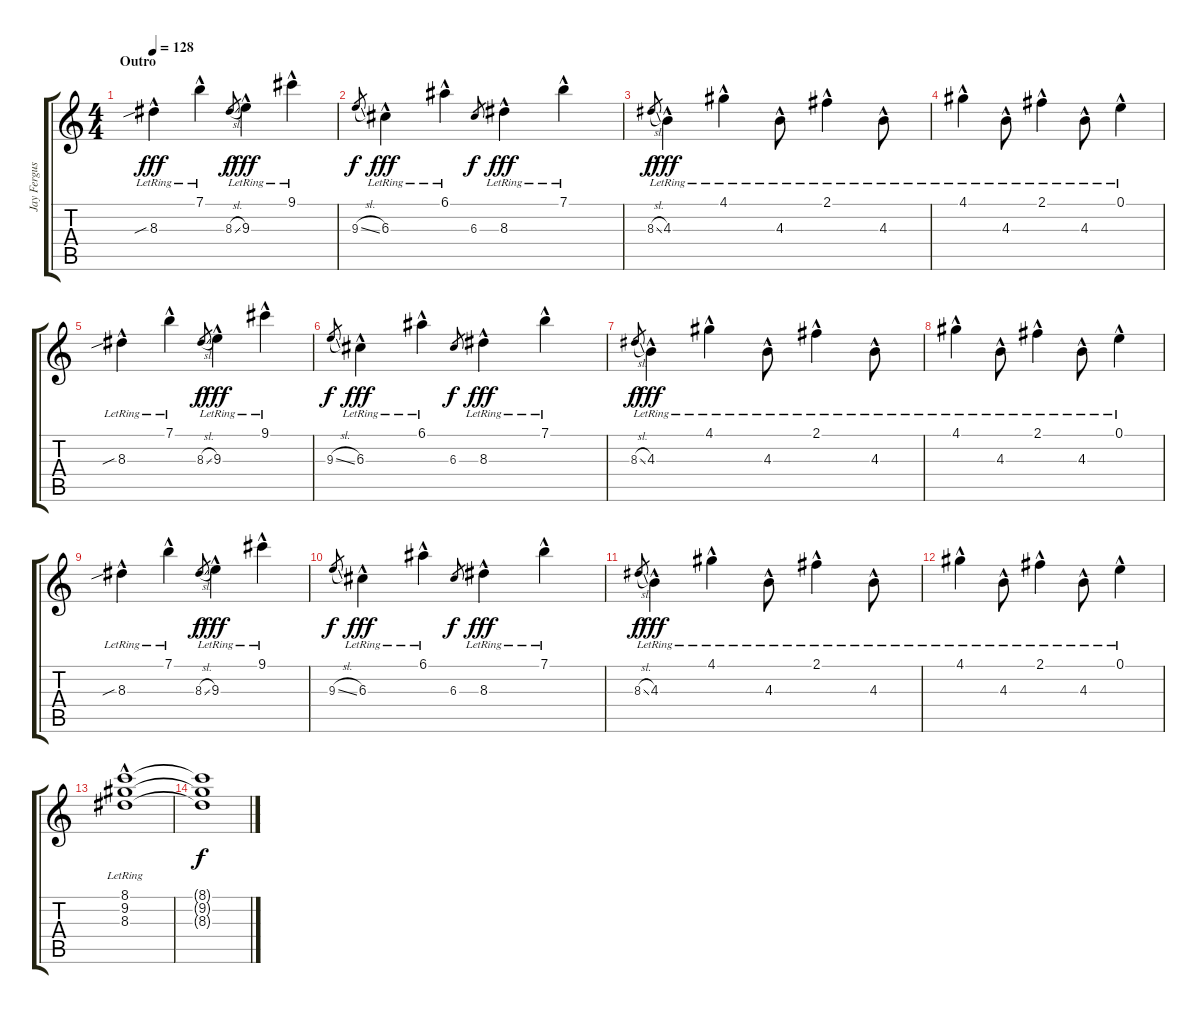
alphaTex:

\track ("Jay Ferguson" "Jay Fergus") {instrument electricguitarjazz}
\staff {score tabs}
\tuning (E4 B3 G3 D3 A2 E2) {hide}
\ts (4 4)
\section ("" "Outro")
\tempo 128
\clef g2
\ks c
8.3{sib hac lr}.4{dy fff} 7.1{hac lr}.4 8.3{sl}.8{gr dy f} 9.3{hac lr}.4{dy fff} 9.1{hac lr}.4 |
9.3{sl}.8{gr dy f} 6.3{hac lr}.4{dy fff} 6.1{hac lr}.4 6.3.8{gr dy f} 8.3{hac lr}.4{dy fff} 7.1{hac lr}.4 |
8.3{sl}.8{gr dy f} 4.3{hac lr}.4{dy fff} 4.1{hac lr}.4 4.3{hac lr}.8 2.1{hac lr}.4 4.3{hac lr}.8 |
4.1{hac lr}.4 4.3{hac lr}.8 2.1{hac lr}.4 4.3{hac lr}.8 0.1{hac lr}.4 |
8.3{sib hac lr}.4 7.1{hac lr}.4 8.3{sl}.8{gr dy f} 9.3{hac lr}.4{dy fff} 9.1{hac lr}.4 |
9.3{sl}.8{gr dy f} 6.3{hac lr}.4{dy fff} 6.1{hac lr}.4 6.3.8{gr dy f} 8.3{hac lr}.4{dy fff} 7.1{hac lr}.4 |
8.3{sl}.8{gr dy f} 4.3{hac lr}.4{dy fff} 4.1{hac lr}.4 4.3{hac lr}.8 2.1{hac lr}.4 4.3{hac lr}.8 |
4.1{hac lr}.4 4.3{hac lr}.8 2.1{hac lr}.4 4.3{hac lr}.8 0.1{hac lr}.4 |
8.3{sib hac lr}.4 7.1{hac lr}.4 8.3{sl}.8{gr dy f} 9.3{hac lr}.4{dy fff} 9.1{hac lr}.4 |
9.3{sl}.8{gr dy f} 6.3{hac lr}.4{dy fff} 6.1{hac lr}.4 6.3.8{gr dy f} 8.3{hac lr}.4{dy fff} 7.1{hac lr}.4 |
8.3{sl}.8{gr dy f} 4.3{hac lr}.4{dy fff} 4.1{hac lr}.4 4.3{hac lr}.8 2.1{hac lr}.4 4.3{hac lr}.8 |
4.1{hac lr}.4 4.3{hac lr}.8 2.1{hac lr}.4 4.3{hac lr}.8 0.1{hac lr}.4 |
(8.1{hac lr} 9.2{hac lr} 8.3{hac lr}).1 |
(8.1{t} 9.2{t} 8.3{t}).1{dy f}
